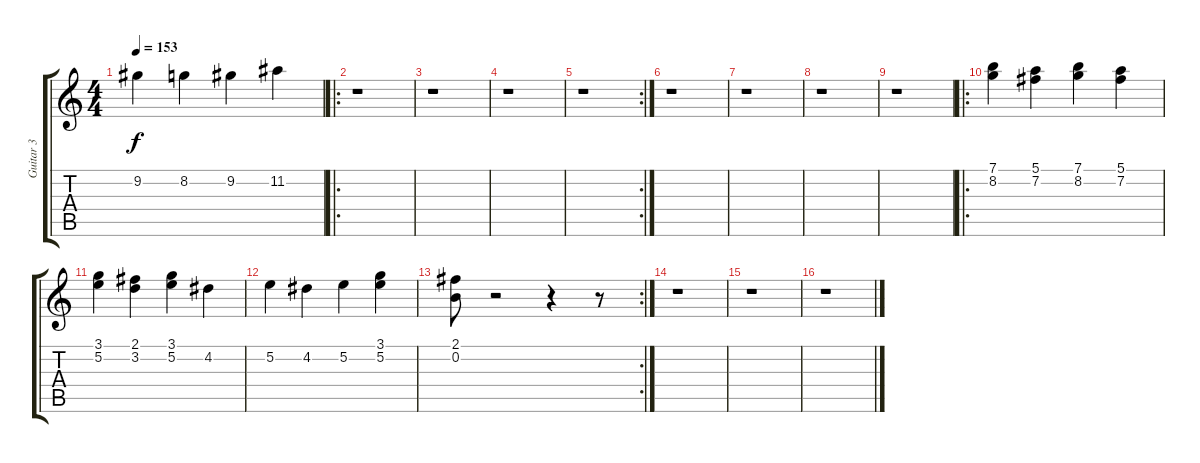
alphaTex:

\track ("Guitar 3" "Guitar 3") {instrument overdrivenguitar}
\staff {score tabs}
\tuning (E4 B3 G3 D3 A2 E2) {hide}
\ts (4 4)
\tempo 153
\clef g2
\ks c
9.2.4{dy f} 8.2.4 9.2.4 11.2.4 |
\ro
r.1 |
r.1 |
r.1 |
\rc 2
r.1 |
r.1 |
r.1 |
r.1 |
r.1 |
\ro
(7.1 8.2).4 (5.1 7.2).4 (7.1 8.2).4 (5.1 7.2).4 |
(3.1 5.2).4 (2.1 3.2).4 (3.1 5.2).4 4.2.4 |
5.2.4 4.2.4 5.2.4 (3.1 5.2).4 |
\rc 2
(2.1 0.2).8 r.2 r.4 r.8 |
r.1 |
r.1 |
r.1
